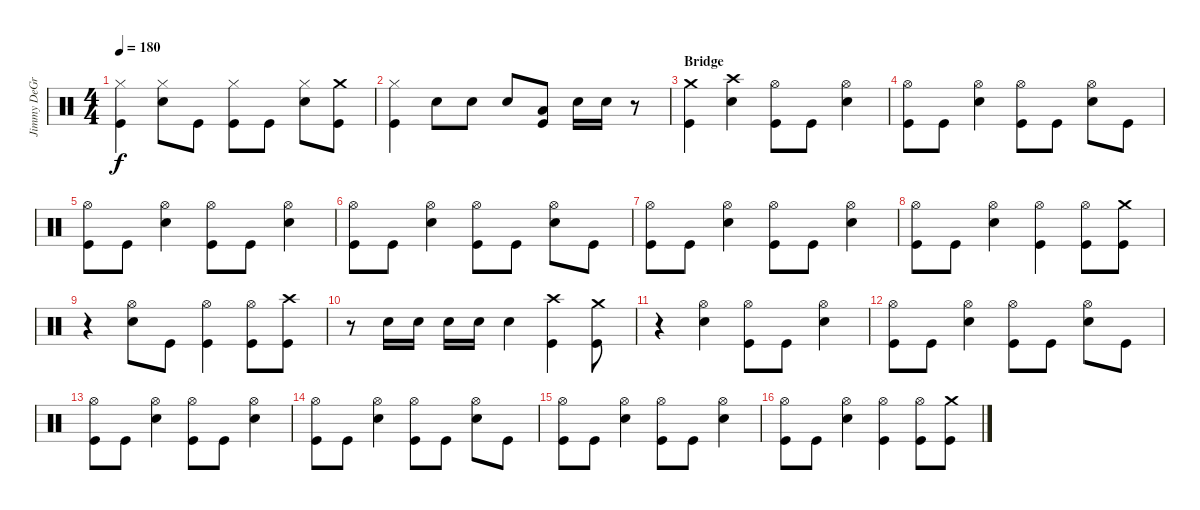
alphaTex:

\track ("Jimmy DeGrasso" "Jimmy DeGr") {instrument percussion}
\staff {score}
\articulation defaults
\ts (4 4)
\tempo 180
\clef neutral
\ks c
("Hi-Hat (closed)" "Kick (hit)").4{dy f} ("Hi-Hat (closed)" "Snare (hit) 2").8 "Kick (hit)".8 ("Hi-Hat (closed)" "Kick (hit)").8 "Kick (hit)".8 ("Hi-Hat (closed)" "Snare (hit) 2").8 ("Crash medium (hit)" "Kick (hit)").8 |
("Hi-Hat (closed)" "Kick (hit)").4 "Snare (hit) 2".8 "Snare (hit) 2".8 "Snare (hit) 2".8 ("Low Tom (hit)" "Kick (hit)").8 "Snare (hit) 2".16 "Snare (hit) 2".16 r.8 |
\section ("" "Bridge")
("Crash medium (hit)" "Kick (hit)").4 ("Crash high (hit)" "Snare (hit) 2").4 ("Hi-Hat (open)" "Kick (hit)").8 "Kick (hit)".8 ("Hi-Hat (open)" "Snare (hit) 2").4 |
("Hi-Hat (open)" "Kick (hit)").8 "Kick (hit)".8 ("Hi-Hat (open)" "Snare (hit) 2").4 ("Hi-Hat (open)" "Kick (hit)").8 "Kick (hit)".8 ("Hi-Hat (open)" "Snare (hit) 2").8 "Kick (hit)".8 |
("Hi-Hat (open)" "Kick (hit)").8 "Kick (hit)".8 ("Hi-Hat (open)" "Snare (hit) 2").4 ("Hi-Hat (open)" "Kick (hit)").8 "Kick (hit)".8 ("Hi-Hat (open)" "Snare (hit) 2").4 |
("Hi-Hat (open)" "Kick (hit)").8 "Kick (hit)".8 ("Hi-Hat (open)" "Snare (hit) 2").4 ("Hi-Hat (open)" "Kick (hit)").8 "Kick (hit)".8 ("Hi-Hat (open)" "Snare (hit) 2").8 "Kick (hit)".8 |
("Hi-Hat (open)" "Kick (hit)").8 "Kick (hit)".8 ("Hi-Hat (open)" "Snare (hit) 2").4 ("Hi-Hat (open)" "Kick (hit)").8 "Kick (hit)".8 ("Hi-Hat (open)" "Snare (hit) 2").4 |
("Hi-Hat (open)" "Kick (hit)").8 "Kick (hit)".8 ("Hi-Hat (open)" "Snare (hit) 2").4 ("Hi-Hat (open)" "Kick (hit)").4 ("Hi-Hat (open)" "Kick (hit)").8 ("Crash medium (hit)" "Kick (hit)").8 |
r.4 ("Hi-Hat (open)" "Snare (hit) 2").8 "Kick (hit)".8 ("Hi-Hat (open)" "Kick (hit)").4 ("Hi-Hat (open)" "Kick (hit)").8 ("Crash high (hit)" "Kick (hit)").8 |
r.8 "Snare (hit) 2".16 "Snare (hit) 2".16 "Snare (hit) 2".16 "Snare (hit) 2".16 "Snare (hit) 2".4 ("Crash high (hit)" "Kick (hit)").4 ("Crash medium (hit)" "Kick (hit)").8 |
r.4 ("Hi-Hat (open)" "Snare (hit) 2").4 ("Hi-Hat (open)" "Kick (hit)").8 "Kick (hit)".8 ("Hi-Hat (open)" "Snare (hit) 2").4 |
("Hi-Hat (open)" "Kick (hit)").8 "Kick (hit)".8 ("Hi-Hat (open)" "Snare (hit) 2").4 ("Hi-Hat (open)" "Kick (hit)").8 "Kick (hit)".8 ("Hi-Hat (open)" "Snare (hit) 2").8 "Kick (hit)".8 |
("Hi-Hat (open)" "Kick (hit)").8 "Kick (hit)".8 ("Hi-Hat (open)" "Snare (hit) 2").4 ("Hi-Hat (open)" "Kick (hit)").8 "Kick (hit)".8 ("Hi-Hat (open)" "Snare (hit) 2").4 |
("Hi-Hat (open)" "Kick (hit)").8 "Kick (hit)".8 ("Hi-Hat (open)" "Snare (hit) 2").4 ("Hi-Hat (open)" "Kick (hit)").8 "Kick (hit)".8 ("Hi-Hat (open)" "Snare (hit) 2").8 "Kick (hit)".8 |
("Hi-Hat (open)" "Kick (hit)").8 "Kick (hit)".8 ("Hi-Hat (open)" "Snare (hit) 2").4 ("Hi-Hat (open)" "Kick (hit)").8 "Kick (hit)".8 ("Hi-Hat (open)" "Snare (hit) 2").4 |
("Hi-Hat (open)" "Kick (hit)").8 "Kick (hit)".8 ("Hi-Hat (open)" "Snare (hit) 2").4 ("Hi-Hat (open)" "Kick (hit)").4 ("Hi-Hat (open)" "Kick (hit)").8 ("Crash medium (hit)" "Kick (hit)").8
